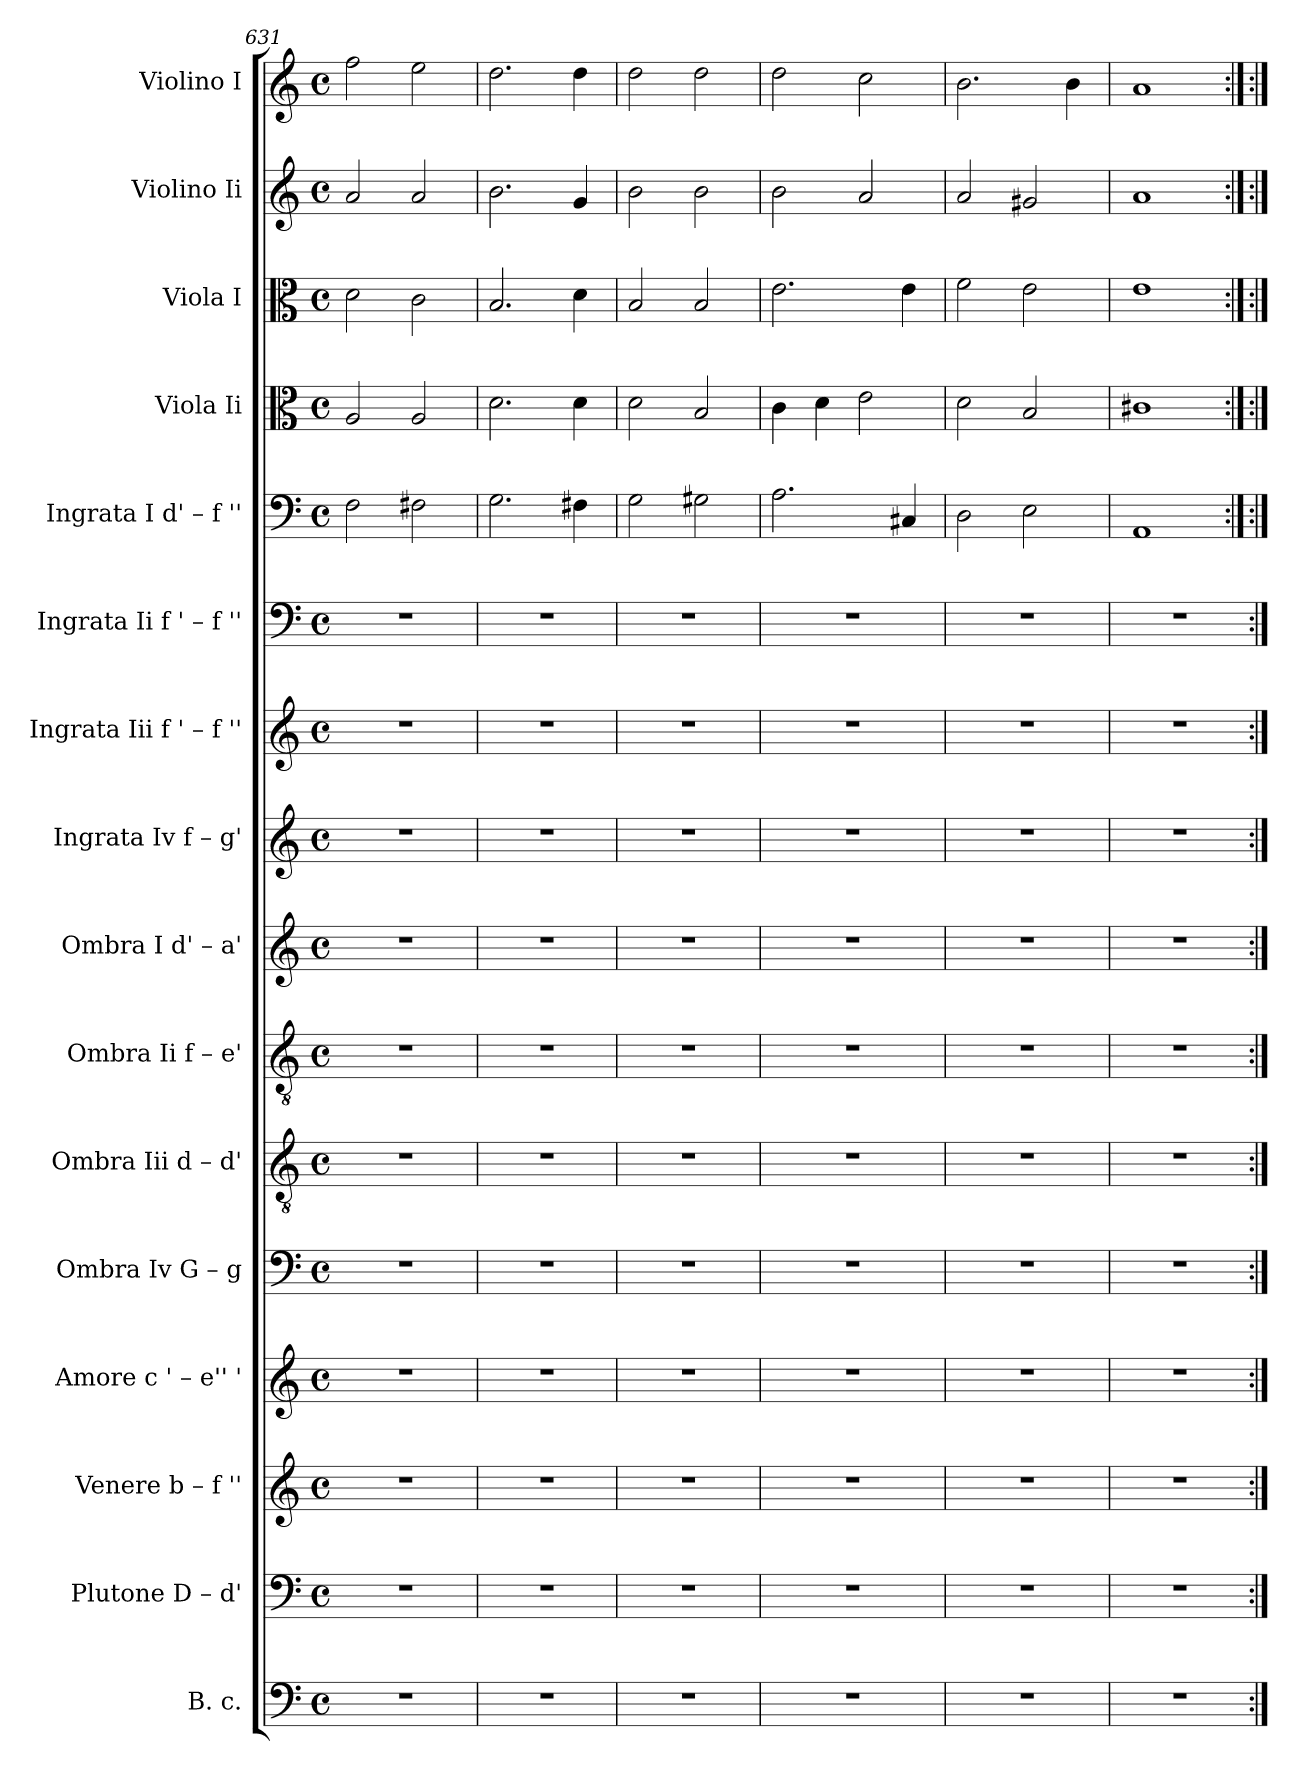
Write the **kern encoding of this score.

**kern	**kern	**kern	**kern	**kern	**kern	**kern	**kern	**kern	**kern	**kern	**kern	**kern	**kern	**kern	**kern	**text
*part16	*part15	*part14	*part13	*part12	*part11	*part10	*part9	*part8	*part7	*part6	*part5	*part4	*part3	*part2	*part1	*part1
*staff16	*staff15	*staff14	*staff13	*staff12	*staff11	*staff10	*staff9	*staff8	*staff7	*staff6	*staff5	*staff4	*staff3	*staff2	*staff1	*staff1
*I"B. c.	*I"Plutone  D – d'	*I"Venere  b – f ''	*I"Amore  c ' – e''  '	*I"Ombra Iv  G – g	*I"Ombra Iii  d – d'	*I"Ombra Ii  f – e'	*I"Ombra I  d' – a'	*I"Ingrata Iv  f – g'	*I"Ingrata Iii  f ' – f ''	*I"Ingrata Ii  f ' – f ''	*I"Ingrata I  d' – f ''	*I"Viola Ii	*I"Viola I	*I"Violino Ii	*I"Violino I	*
*clefF4	*clefF4	*clefG2	*clefG2	*clefF4	*clefGv2	*clefGv2	*clefG2	*clefG2	*clefG2	*clefF4	*clefF4	*clefC3	*clefC3	*clefG2	*clefG2	*
*k[]	*k[]	*k[]	*k[]	*k[]	*k[]	*k[]	*k[]	*k[]	*k[]	*k[]	*k[]	*k[]	*k[]	*k[]	*k[]	*
*C:	*C:	*C:	*C:	*C:	*C:	*C:	*C:	*C:	*C:	*C:	*C:	*C:	*C:	*C:	*C:	*
*M4/4	*M4/4	*M4/4	*M4/4	*M4/4	*M4/4	*M4/4	*M4/4	*M4/4	*M4/4	*M4/4	*M4/4	*M4/4	*M4/4	*M4/4	*M4/4	*
*met(c)	*met(c)	*met(c)	*met(c)	*met(c)	*met(c)	*met(c)	*met(c)	*met(c)	*met(c)	*met(c)	*met(c)	*met(c)	*met(c)	*met(c)	*met(c)	*
=631	=631	=631	=631	=631	=631	=631	=631	=631	=631	=631	=631	=631	=631	=631	=631	=631
!	!	!	!	!	!	!	!	!	!	!	!	!	!	!	!	!LO:LY:b:cj
1r	1r	1r	1r	1r	1r	1r	1r	1r	1r	1r	2F\	2A/	2d\	2a/	2ff\	.
!	!	!	!	!	!	!	!	!	!	!	!	!	!	!	!	!LO:LY:b:cj
.	.	.	.	.	.	.	.	.	.	.	2F#X\	2A/	2c\	2a/	2ee\	.
=632	=632	=632	=632	=632	=632	=632	=632	=632	=632	=632	=632	=632	=632	=632	=632	=632
!	!	!	!	!	!	!	!	!	!	!	!	!	!	!	!	!LO:LY:b:cj
1r	1r	1r	1r	1r	1r	1r	1r	1r	1r	1r	2.G\	2.d\	2.B/	2.b\	2.dd\	.
!	!	!	!	!	!	!	!	!	!	!	!	!	!	!	!	!LO:LY:b:cj
.	.	.	.	.	.	.	.	.	.	.	4F#X\	4d\	4d\	4g/	4dd\	.
!!LO:PB:g=z
=633	=633	=633	=633	=633	=633	=633	=633	=633	=633	=633	=633	=633	=633	=633	=633	=633
!	!	!	!	!	!	!	!	!	!	!	!	!	!	!	!	!LO:LY:b:cj
1r	1r	1r	1r	1r	1r	1r	1r	1r	1r	1r	2G\	2d\	2B/	2b\	2dd\	.
!	!	!	!	!	!	!	!	!	!	!	!	!	!	!	!	!LO:LY:b:cj
.	.	.	.	.	.	.	.	.	.	.	2G#X\	2B/	2B/	2b\	2dd\	.
=634	=634	=634	=634	=634	=634	=634	=634	=634	=634	=634	=634	=634	=634	=634	=634	=634
!	!	!	!	!	!	!	!	!	!	!	!	!	!	!	!	!LO:LY:b:cj
1r	1r	1r	1r	1r	1r	1r	1r	1r	1r	1r	2.A\	4c\	2.e\	2b\	2dd\	.
.	.	.	.	.	.	.	.	.	.	.	.	4d\	.	.	.	.
!	!	!	!	!	!	!	!	!	!	!	!	!	!	!	!	!LO:LY:b:cj
.	.	.	.	.	.	.	.	.	.	.	.	2e\	.	2a/	2cc\	.
.	.	.	.	.	.	.	.	.	.	.	4C#X/	.	4e\	.	.	.
=635	=635	=635	=635	=635	=635	=635	=635	=635	=635	=635	=635	=635	=635	=635	=635	=635
!	!	!	!	!	!	!	!	!	!	!	!	!	!	!	!	!LO:LY:b:cj
1r	1r	1r	1r	1r	1r	1r	1r	1r	1r	1r	2D\	2d\	2f\	2a/	2.b\	.
.	.	.	.	.	.	.	.	.	.	.	2E\	2B/	2e\	2g#X/	.	.
!	!	!	!	!	!	!	!	!	!	!	!	!	!	!	!	!LO:LY:b:cj
.	.	.	.	.	.	.	.	.	.	.	.	.	.	.	4b\	.
=636	=636	=636	=636	=636	=636	=636	=636	=636	=636	=636	=636	=636	=636	=636	=636	=636
!	!	!	!	!	!	!	!	!	!	!	!	!	!	!	!	!LO:LY:b:cj
1r	1r	1r	1r	1r	1r	1r	1r	1r	1r	1r	1AA	1c#X	1e	1a	1a	.
=	=	=	=	=	=	=	=	=	=	=:|!	=:|!	=:|!	=:|!	=:|!	=:|!	=:|!
*-	*-	*-	*-	*-	*-	*-	*-	*-	*-	*-	*-	*-	*-	*-	*-	*-
